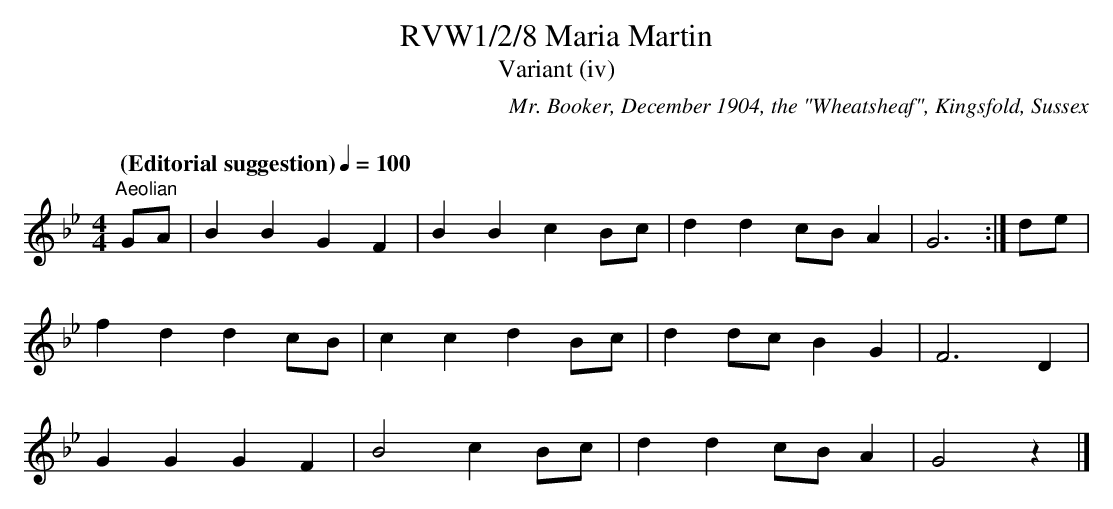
X:1
T:RVW1/2/8 Maria Martin
T:Variant (iv)
C:Mr. Booker, December 1904, the "Wheatsheaf", Kingsfold, Sussex
C:
L:1/8
Q: "(Editorial suggestion)" 1/4=100
M:4/4
K:Bb
"Aeolian" GA | B2 B2 G2 F2 | B2 B2 c2 Bc | d2 d2 cB A2 | G6 :| de|$
f2 d2 d2 cB | c2 c2 d2 Bc | d2 dc B2 G2 | F6 D2 |$
G2 G2 G2 F2 | B4 c2 Bc | d2 d2 cB A2 | G4 z2|]$
